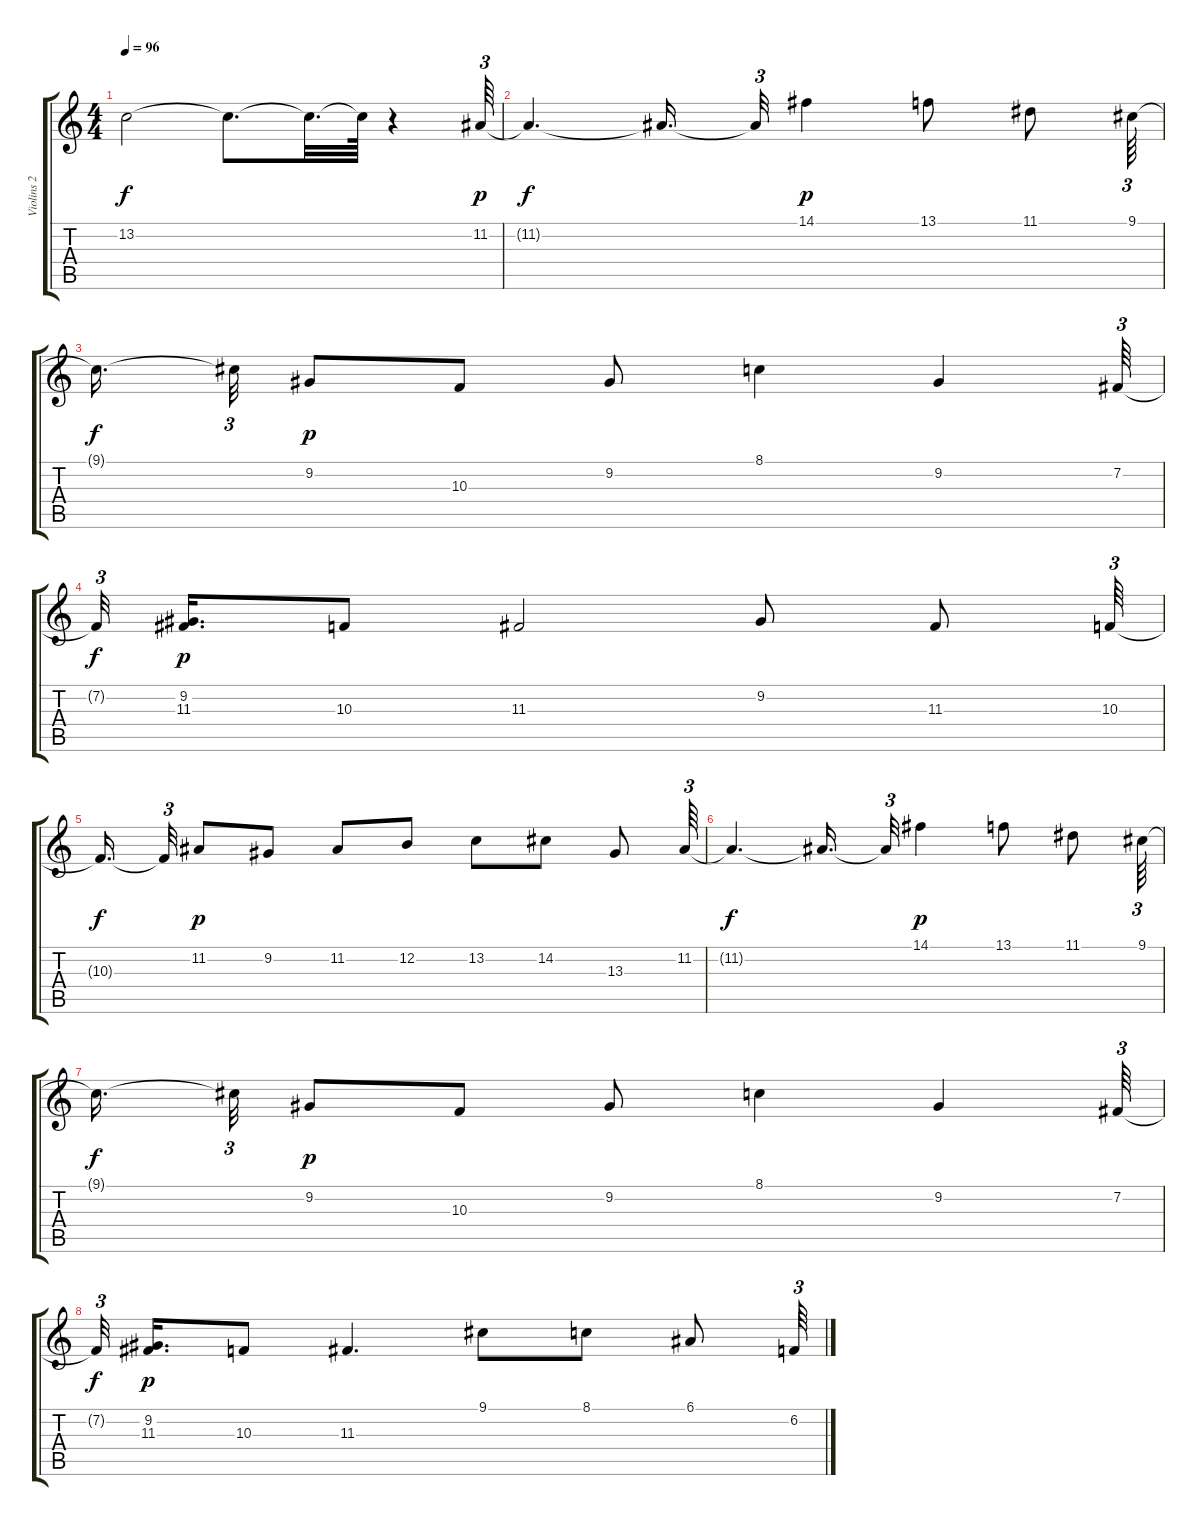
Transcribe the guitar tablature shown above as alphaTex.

\track ("Violins 2" "Violins 2") {instrument stringensemble1}
\staff {score tabs}
\tuning (E4 B3 G3 D3 A2 E2) {hide}
\ts (4 4)
\tempo 96
\clef g2
\ks c
13.2{t}.2{dy f} 13.2{t}.8{d} 13.2{t}.32{d} 13.2{t}.64 r.4 11.2.64{tu (3 2) dy p} |
11.2{t}.4{d dy f} 11.2{t}.16{d} 11.2{t}.32{tu (3 2)} 14.1.4{dy p} 13.1.8 11.1.8 9.1.64{tu (3 2)} |
9.1{t}.16{d dy f} 9.1{t}.32{tu (3 2)} 9.2.8{dy p} 10.3.8 9.2.8 8.1.4 9.2.4 7.2.64{tu (3 2)} |
7.2{t}.32{tu (3 2) dy f} (9.2 11.3).16{d dy p} 10.3.8 11.3.2 9.2.8 11.3.8 10.3.64{tu (3 2)} |
10.3{t}.16{d dy f} 10.3{t}.32{tu (3 2)} 11.2.8{dy p} 9.2.8 11.2.8 12.2.8 13.2.8 14.2.8 13.3.8 11.2.64{tu (3 2)} |
11.2{t}.4{d dy f} 11.2{t}.16{d} 11.2{t}.32{tu (3 2)} 14.1.4{dy p} 13.1.8 11.1.8 9.1.64{tu (3 2)} |
9.1{t}.16{d dy f} 9.1{t}.32{tu (3 2)} 9.2.8{dy p} 10.3.8 9.2.8 8.1.4 9.2.4 7.2.64{tu (3 2)} |
7.2{t}.32{tu (3 2) dy f} (9.2 11.3).16{d dy p} 10.3.8 11.3.4{d} 9.1.8 8.1.8 6.1.8 6.2.64{tu (3 2)}
